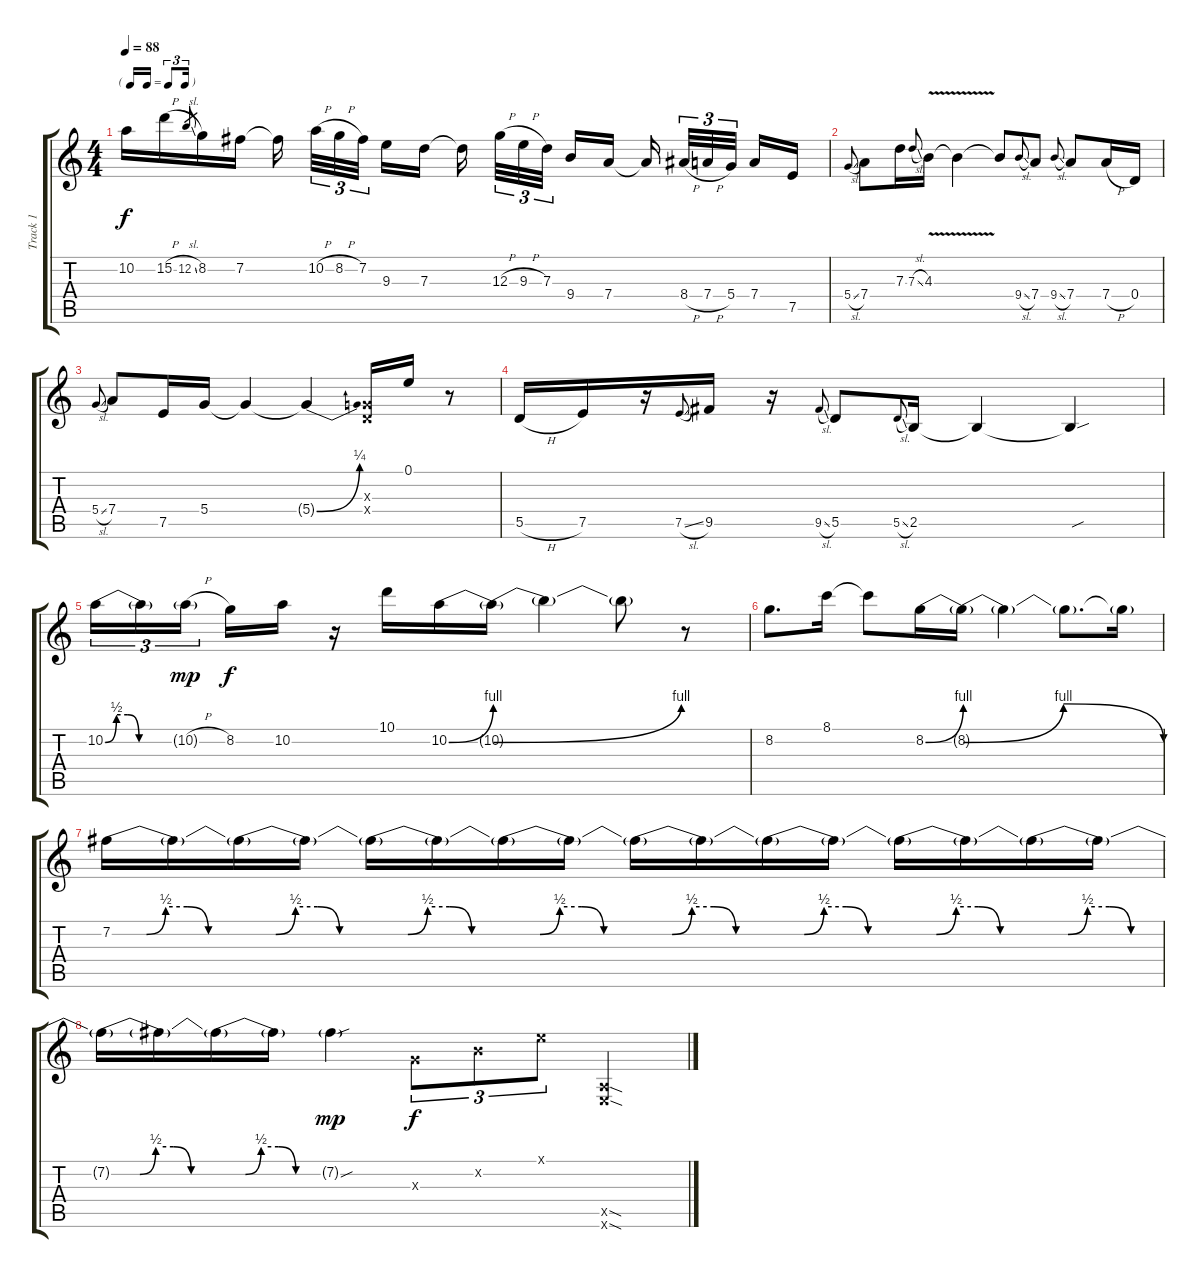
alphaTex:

\track ("Track 1" "Track 1") {instrument electricguitarjazz}
\staff {score tabs}
\tuning (E4 B3 G3 D3 A2 E2) {hide}
\ts (4 4)
\tf triplet16th
\tempo 88
\clef g2
\ks c
10.2.16{dy f instrument distortionguitar} 15.2{h}.16 12.2{sl}.8{gr} 8.2.16 7.2.16 7.2{t}.16{beam splitsecondary} 10.2{h}.32{tu (3 2)} 8.2{h}.32{tu (3 2)} 7.2.32{tu (3 2) beam splitsecondary} 9.3.16 7.3.16 7.3{t}.16{beam splitsecondary} 12.3{h}.32{tu (3 2)} 9.3{h}.32{tu (3 2)} 7.3.32{tu (3 2) beam splitsecondary} 9.4.16 7.4.16 7.4{t}.16{beam splitsecondary} 8.4{h}.32{tu (3 2)} 7.4{h}.32{tu (3 2)} 5.4.32{tu (3 2) beam splitsecondary} 7.4.16 7.5.16 |
5.4{sl}.8{gr onbeat} 7.4.8 7.3.16 7.3{sl}.8{gr onbeat} 4.3{v}.16 4.3{t}.4 4.3{t}.8 9.4{sl}.8{gr onbeat} 7.4.8 9.4{sl}.8{gr onbeat} 7.4.8 7.4{h}.16 0.4.16 |
5.4{sl}.8{gr onbeat} 7.4.8 7.5.16 5.4.16 5.4{t}.4 5.4{be (bend 0 0 60 1) t}.4 (0.3{x} 0.4{x}).16 0.1.16 r.8 |
5.5{h}.16 7.5.16 r.16 7.5{sl}.8{gr onbeat} 9.5.16 r.16 9.5{sl}.8{gr onbeat} 5.5.8 5.5{sl}.8{gr onbeat} 2.5.16 2.5{t}.4 2.5{sou t}.4 |
10.2{be (custom 0 0 10 2 20 2 30 0 60 0)}.16{tu (3 2)} 10.2{t}.16{tu (3 2)} 10.2{h g}.16{tu (3 2) dy mp beam splitsecondary} 8.2.16{dy f} 10.2.16 r.16 10.1.16 10.2{be (bend 0 0 60 4)}.16 10.2{be (bend 0 0 60 4) t}.16 10.2{t}.4 10.2{t}.8 r.8 |
8.2.8{d} 8.1.16 8.1{t}.8 8.2{be (bend 0 0 60 4)}.16 8.2{be (bendrelease 0 0 15 4 50 4 60 0) t}.16 8.2{t}.4 8.2{t}.8{d} 8.2{t}.16 |
7.2{be (custom 0 0 16 0 25 2 35 2 45 0 60 0)}.16 7.2{t}.16 7.2{be (custom 0 0 16 0 25 2 35 2 45 0 60 0) t}.16 7.2{t}.16 7.2{be (custom 0 0 16 0 25 2 35 2 45 0 60 0) t}.16 7.2{t}.16 7.2{be (custom 0 0 16 0 25 2 35 2 45 0 60 0) t}.16 7.2{t}.16 7.2{be (custom 0 0 16 0 25 2 35 2 45 0 60 0) t}.16 7.2{t}.16 7.2{be (custom 0 0 16 0 25 2 35 2 45 0 60 0) t}.16 7.2{t}.16 7.2{be (custom 0 0 16 0 25 2 35 2 45 0 60 0) t}.16 7.2{t}.16 7.2{be (custom 0 0 16 0 25 2 35 2 45 0 60 0) t}.16 7.2{t}.16 |
7.2{be (custom 0 0 16 0 25 2 35 2 45 0 60 0) t}.16 7.2{t}.16 7.2{be (custom 0 0 16 0 25 2 35 2 45 0 60 0) t}.16 7.2{t}.16 7.2{sou g}.4{dy mp} 0.3{x}.8{tu (3 2) dy f} 0.2{x}.8{tu (3 2)} 0.1{x}.8{tu (3 2)} (0.5{sod x} 0.6{sod x}).4
